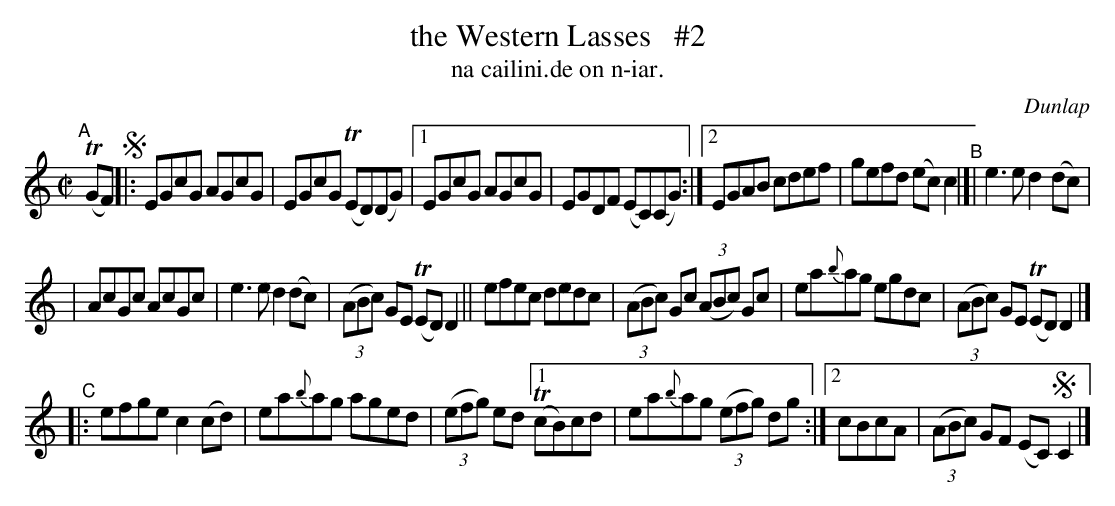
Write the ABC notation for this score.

X:1
T: the Western Lasses   #2
T: na cailini.de on n-iar.
O: Dunlap
M: C|
L: 1/8
K: C
"^A"[|] T(GF) !segno!\
|: EGcG AGcG | EGcG T(ED)(DG) |1 EGcG AGcG | EGDF (EC)(CG) :|2 EGAB cdef | gefd (ec) c2 "^B"|[| e3e d2(dc) |
| AcGc AcGc | e3e d2(dc) | ((3ABc) GE T(ED)D2 || efec dedc | ((3ABc) Gc ((3ABc) Gc | ea{b}ag egdc | ((3ABc) GE T(ED) D2 |]
"^C"\
|: efge c2(cd) | ea{b}ag aged | ((3efg) ed [1 T(cB)cd | ea{b}ag ((3efg) dg :|[2 cBcA | ((3ABc) GF (EC)!segno!C2 |]
